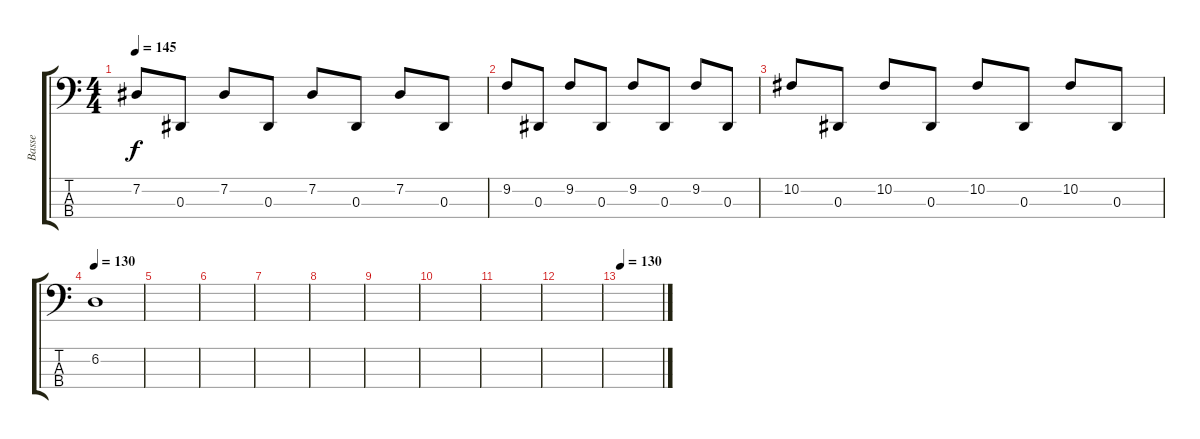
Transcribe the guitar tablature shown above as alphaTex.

\track ("Basse" "Basse") {instrument electricbasspick}
\staff {score tabs}
\tuning (Db2 Ab1 Eb1 Bb0) {hide}
\ts (4 4)
\tempo 145
\clef f4
\ks c
7.2.8{dy f} 0.3.8 7.2.8 0.3.8 7.2.8 0.3.8 7.2.8 0.3.8 |
9.2.8 0.3.8 9.2.8 0.3.8 9.2.8 0.3.8 9.2.8 0.3.8 |
10.2.8 0.3.8 10.2.8 0.3.8 10.2.8 0.3.8 10.2.8 0.3.8 |
\tempo 130
6.2.1 |
|
|
|
|
|
|
|
|
\tempo 130
